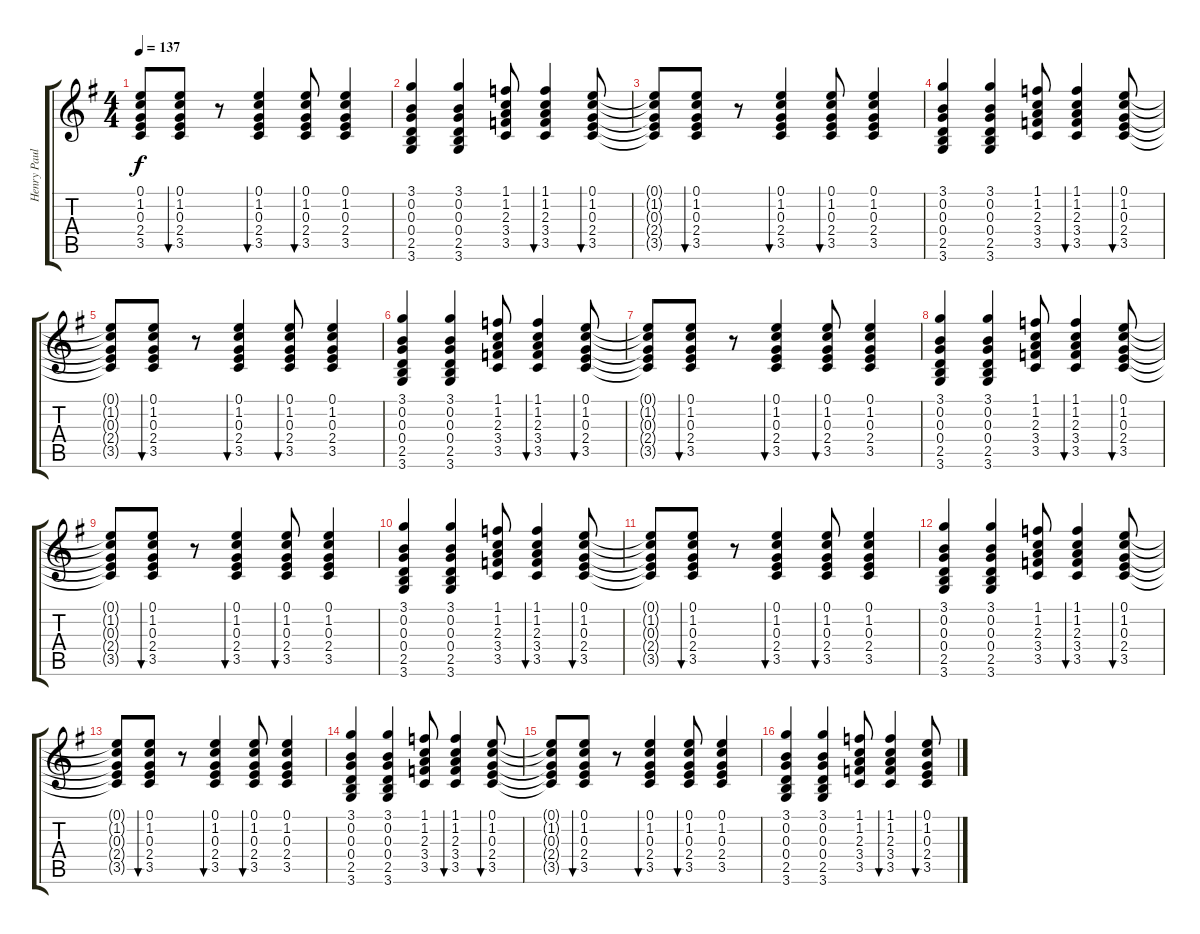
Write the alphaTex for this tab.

\track ("Henry Paul Guitar" "Henry Paul") {instrument electricguitarclean}
\staff {score tabs}
\tuning (E4 B3 G3 D3 A2 E2) {hide}
\ts (4 4)
\tempo 137
\clef g2
\ks g
(0.1{t} 1.2{t} 0.3{t} 2.4{t} 3.5{t}).8{dy f} (0.1 1.2 0.3 2.4 3.5).8{bu 120} r.8 (0.1 1.2 0.3 2.4 3.5).4{bu 120} (0.1 1.2 0.3 2.4 3.5).8{bu 120} (0.1 1.2 0.3 2.4 3.5).4 |
(3.1 0.2 0.3 0.4 2.5 3.6).4 (3.1 0.2 0.3 0.4 2.5 3.6).4 (1.1 1.2 2.3 3.4 3.5).8 (1.1 1.2 2.3 3.4 3.5).4{bu 120} (0.1 1.2 0.3 2.4 3.5).8{bu 120} |
(0.1{t} 1.2{t} 0.3{t} 2.4{t} 3.5{t}).8 (0.1 1.2 0.3 2.4 3.5).8{bu 120} r.8 (0.1 1.2 0.3 2.4 3.5).4{bu 120} (0.1 1.2 0.3 2.4 3.5).8{bu 120} (0.1 1.2 0.3 2.4 3.5).4 |
(3.1 0.2 0.3 0.4 2.5 3.6).4 (3.1 0.2 0.3 0.4 2.5 3.6).4 (1.1 1.2 2.3 3.4 3.5).8 (1.1 1.2 2.3 3.4 3.5).4{bu 120} (0.1 1.2 0.3 2.4 3.5).8{bu 120} |
(0.1{t} 1.2{t} 0.3{t} 2.4{t} 3.5{t}).8 (0.1 1.2 0.3 2.4 3.5).8{bu 120} r.8 (0.1 1.2 0.3 2.4 3.5).4{bu 120} (0.1 1.2 0.3 2.4 3.5).8{bu 120} (0.1 1.2 0.3 2.4 3.5).4 |
(3.1 0.2 0.3 0.4 2.5 3.6).4 (3.1 0.2 0.3 0.4 2.5 3.6).4 (1.1 1.2 2.3 3.4 3.5).8 (1.1 1.2 2.3 3.4 3.5).4{bu 120} (0.1 1.2 0.3 2.4 3.5).8{bu 120} |
(0.1{t} 1.2{t} 0.3{t} 2.4{t} 3.5{t}).8 (0.1 1.2 0.3 2.4 3.5).8{bu 120} r.8 (0.1 1.2 0.3 2.4 3.5).4{bu 120} (0.1 1.2 0.3 2.4 3.5).8{bu 120} (0.1 1.2 0.3 2.4 3.5).4 |
(3.1 0.2 0.3 0.4 2.5 3.6).4 (3.1 0.2 0.3 0.4 2.5 3.6).4 (1.1 1.2 2.3 3.4 3.5).8 (1.1 1.2 2.3 3.4 3.5).4{bu 120} (0.1 1.2 0.3 2.4 3.5).8{bu 120} |
(0.1{t} 1.2{t} 0.3{t} 2.4{t} 3.5{t}).8 (0.1 1.2 0.3 2.4 3.5).8{bu 120} r.8 (0.1 1.2 0.3 2.4 3.5).4{bu 120} (0.1 1.2 0.3 2.4 3.5).8{bu 120} (0.1 1.2 0.3 2.4 3.5).4 |
(3.1 0.2 0.3 0.4 2.5 3.6).4 (3.1 0.2 0.3 0.4 2.5 3.6).4 (1.1 1.2 2.3 3.4 3.5).8 (1.1 1.2 2.3 3.4 3.5).4{bu 120} (0.1 1.2 0.3 2.4 3.5).8{bu 120} |
(0.1{t} 1.2{t} 0.3{t} 2.4{t} 3.5{t}).8 (0.1 1.2 0.3 2.4 3.5).8{bu 120} r.8 (0.1 1.2 0.3 2.4 3.5).4{bu 120} (0.1 1.2 0.3 2.4 3.5).8{bu 120} (0.1 1.2 0.3 2.4 3.5).4 |
(3.1 0.2 0.3 0.4 2.5 3.6).4 (3.1 0.2 0.3 0.4 2.5 3.6).4 (1.1 1.2 2.3 3.4 3.5).8 (1.1 1.2 2.3 3.4 3.5).4{bu 120} (0.1 1.2 0.3 2.4 3.5).8{bu 120} |
(0.1{t} 1.2{t} 0.3{t} 2.4{t} 3.5{t}).8 (0.1 1.2 0.3 2.4 3.5).8{bu 120} r.8 (0.1 1.2 0.3 2.4 3.5).4{bu 120} (0.1 1.2 0.3 2.4 3.5).8{bu 120} (0.1 1.2 0.3 2.4 3.5).4 |
(3.1 0.2 0.3 0.4 2.5 3.6).4 (3.1 0.2 0.3 0.4 2.5 3.6).4 (1.1 1.2 2.3 3.4 3.5).8 (1.1 1.2 2.3 3.4 3.5).4{bu 120} (0.1 1.2 0.3 2.4 3.5).8{bu 120} |
(0.1{t} 1.2{t} 0.3{t} 2.4{t} 3.5{t}).8 (0.1 1.2 0.3 2.4 3.5).8{bu 120} r.8 (0.1 1.2 0.3 2.4 3.5).4{bu 120} (0.1 1.2 0.3 2.4 3.5).8{bu 120} (0.1 1.2 0.3 2.4 3.5).4 |
(3.1 0.2 0.3 0.4 2.5 3.6).4 (3.1 0.2 0.3 0.4 2.5 3.6).4 (1.1 1.2 2.3 3.4 3.5).8 (1.1 1.2 2.3 3.4 3.5).4{bu 120} (0.1 1.2 0.3 2.4 3.5).8{bu 120}
